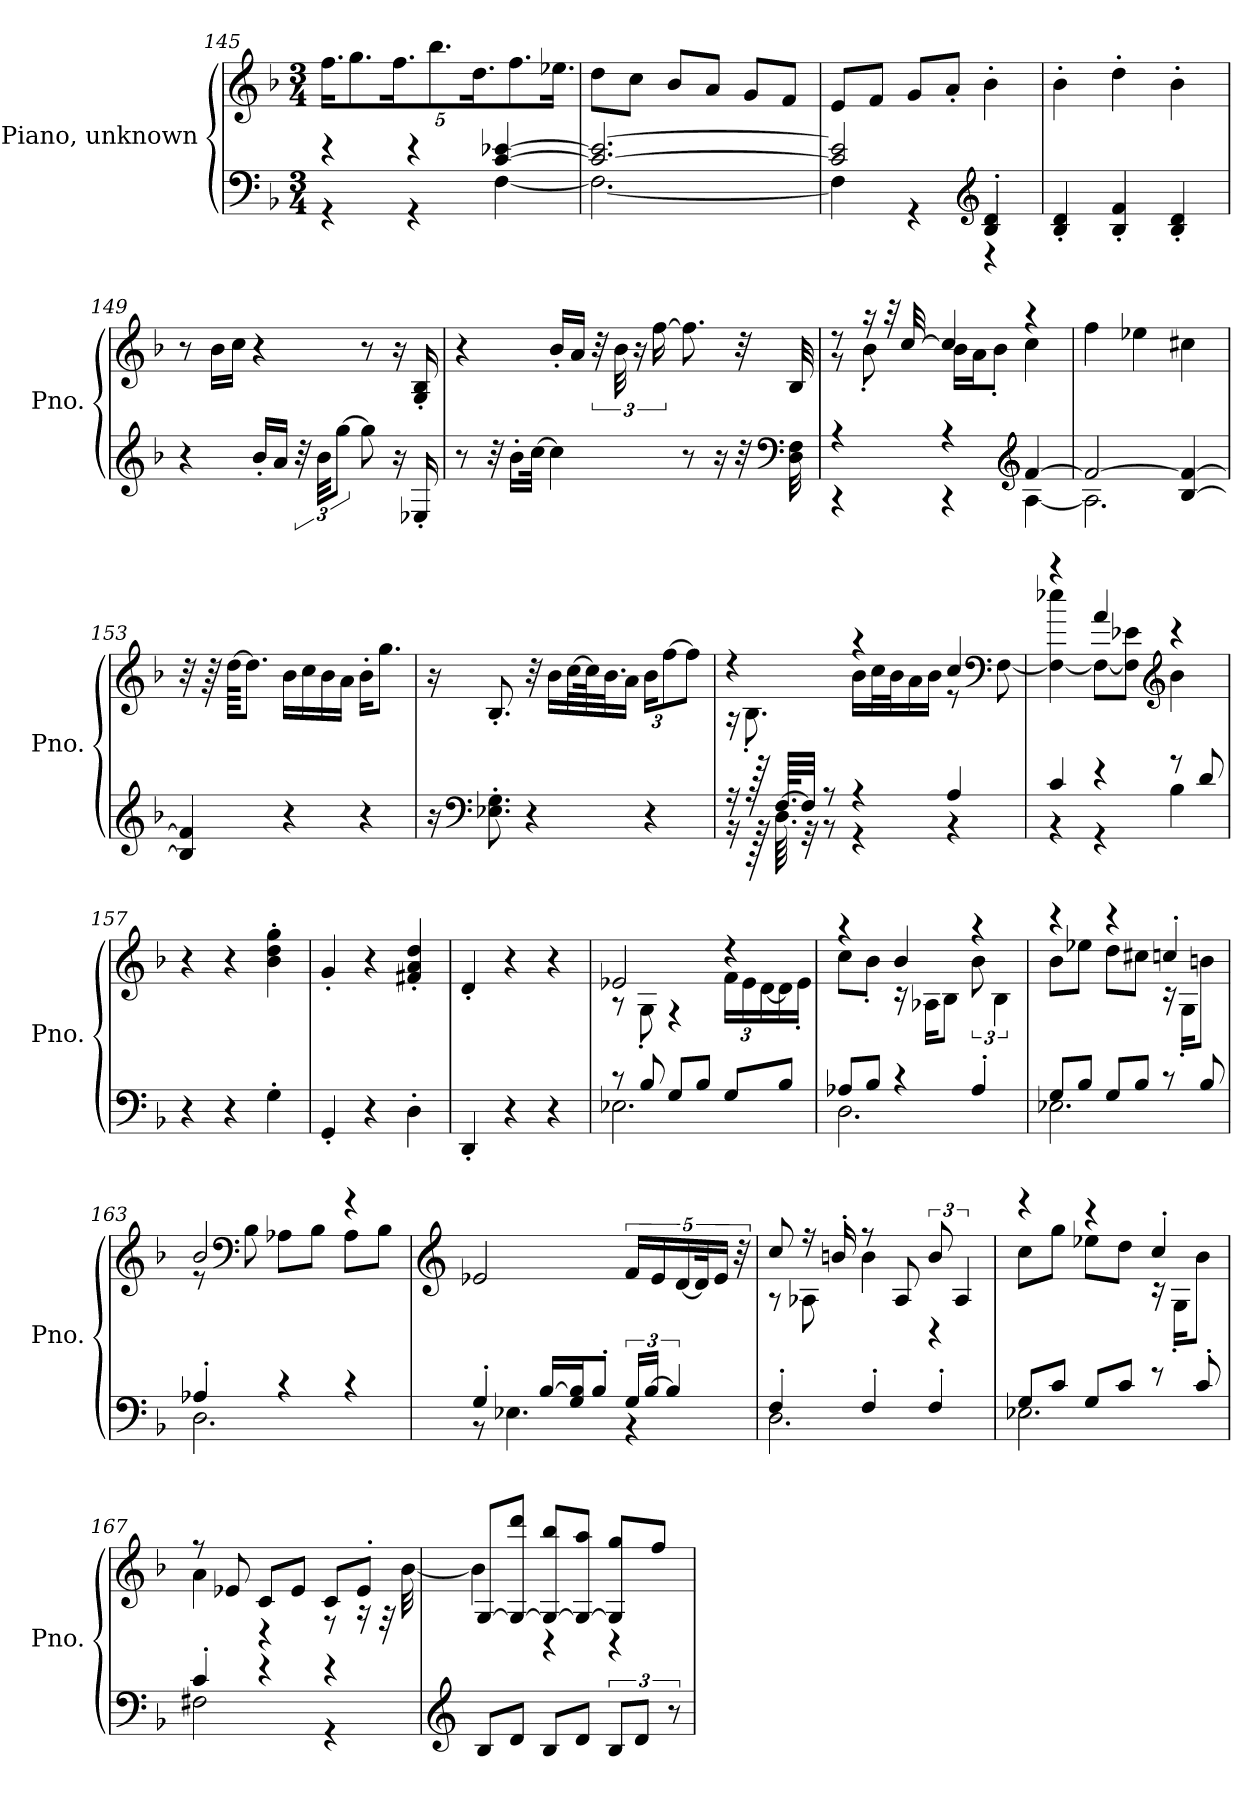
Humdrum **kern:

**kern	**kern
*part1	*part1
*staff2	*staff1
*I"Piano, unknown	*
*I'Pno.	*
*clefF4	*clefG2
*k[b-]	*k[b-]
*M3/4	*M3/4
=145	=145
*^	*
*	*	*Xbrackettup
4r	4r	20.ff\KL
.	.	10.gg\
.	.	20.ff\K
4r	4r	.
.	.	10.bb-\
.	.	20.dd\K
[4c/ [4e-X/	[4F\	.
.	.	10.ff\
.	.	20.ee-X\Jk
=146	=146	=146
2.c/_ 2.e-/_	2.F\_	8dd\L
.	.	8cc\J
.	.	8b-/L
.	.	8a/J
.	.	8g/L
.	.	8f/J
=147	=147	=147
2c/] 2e-/]	4F\]	8e/L
.	.	8f/J
.	4r	8g/L
.	.	8a'/J
*clefG2	*	*
4B-/' 4d/'	4r	4b-'\
*v	*v	*
!!LO:LB:g=z
=148	=148
4B-/' 4d/'	4b-'\
4B-/' 4f/'	4dd'\
4B-/' 4d/'	4b-'\
=149	=149
4r	8r
.	16b-\LL
.	16cc\JJ
16b-'/LL	4r
16a/JJ	.
48r	.
48b-\KKL	.
[12gg\J	.
8gg\]	8r
16r	16r
16E-X'/	16G/' 16B-/'
=150	=150
8r	4r
32r	.
16b-'\LL	.
[32cc\JJk	.
4cc\]	16b-'/LL
.	16a/JJ
*	*brackettup
.	48r
.	48b-\
.	24r
.	[24ff\
8r	8.ff\]
16r	.
32r	32r
*clefF4	*
32D\ 32F\	32B-/
=151	=151
*^	*^
4r	4r	8r	8r
.	.	16r	8b-'\
.	.	32r	.
.	.	[32cc/	.
4r	4r	4cc/]	16b-\LL
.	.	.	16a\J
.	.	.	8b-'\J
*clefG2	*	*	*
[4f/	[4A\	4r	4cc\
*	*	*v	*v
!!LO:LB:g=z
=152	=152	=152
2f/_	2.A\]	4ff\
.	.	4ee-X\
[4B-/ 4f/_	.	4cc#X\
*v	*v	*
=153	=153
4B-/] 4f/]	32r
.	64r
.	[64dd\KKKL
.	8.dd\J]
4r	16b-\LL
.	16cc\
.	16b-\
.	16a\JJ
4r	16b-'\KL
.	8.gg\J
=154	=154
16r	16r
*clefF4	*
8.E-X\' 8.G\'	8.B-'/
4r	32r
.	16b-\LL
.	[32cc\L
.	64cc\K]
.	32.b-\J
.	16a\JJ
*	*Xbrackettup
4r	24b-\KL
.	[12ff\
.	8ff\J]
!!LO:LB:g=z
=155	=155
*^	*^
16r	16r	4r	16r
128r	128r	.	8.B-'\
[64.F/KLLL	64.D\	.	.
32F/JJJ]	32r	.	.
8r	8r	.	.
4r	4r	4r	16b-\LL
.	.	.	32cc\L
.	.	.	32b-\J
.	.	.	16a\
.	.	.	16b-\JJ
4A/	4r	4cc/	8r
*	*	*clefF4	*
.	.	.	[8F\
=156	=156	=156	=156
4c/	4r	4r	4F\_ 4ee-X\
4r	4r	4a/	8F\L_
.	.	.	8F\] 8e-X\J
*	*	*clefG2	*
8r	4B-\	4r	4b-\
8d/	.	.	.
*v	*v	*	*
*	*v	*v
=157	=157
4r	4r
4r	4r
4G'\	4b-\' 4dd\' 4gg\'
=158	=158
4GG'/	4g'/
4r	4r
4D'\	4f#X/' 4a/' 4dd/'
=159	=159
4DD'/	4d'/
4r	4r
4r	4r
!!LO:LB:g=z
=160	=160
*^	*^
8r	2.E-X\	2e-X/	8r
8B-/	.	.	8G'\
8G/L	.	.	4r
8B-/J	.	.	.
8G/L	.	4r	24f\LL
.	.	.	24e-\
.	.	.	[24d\
8B-/J	.	.	16d\]
.	.	.	16e-'\JJ
=161	=161	=161	=161
8A-X/L	2.D\	4r	8cc\L
8B-/J	.	.	8b-'\J
4r	.	4b-/	16r
.	.	.	16A-X\KL
.	.	.	8B-\J
*	*	*	*brackettup
4A-'/	.	4r	12b-\
.	.	.	6B-\
=162	=162	=162	=162
8G/L	2.E-X\	4r	8b-\L
8B-/J	.	.	8ee-X\J
8G/L	.	4r	8dd\L
8B-/J	.	.	8cc#X\J
8r	.	4ccn'/	16r
.	.	.	16G'\KL
8B-/	.	.	8bn\J
=163	=163	=163	=163
4A-X'/	2.D\	2b-/	8r
*	*	*clefF4	*
.	.	.	8B-\
4r	.	.	8A-X\L
.	.	.	8B-\J
4r	.	4r	8A-\L
.	.	.	8B-\J
*	*	*v	*v
!!LO:LB:g=z
=164	=164	=164
*	*	*clefG2
4G'/	8r	2e-X/
.	4.E-X\	.
[16B-/LL	.	.
16G/ 16B-/]J	.	.
8B-'/J	.	.
24G/LL	4r	20f/LL
[24B-/JJ	.	.
.	.	20e-/
6B-/]	.	.
.	.	[20d/
.	.	40d/K]
.	.	20e-/JJ
.	.	40r
=165	=165	=165
*	*	*^
4F'/	2.D\	8cc/	8r
.	.	16r	8A-X\
.	.	16bn'/	.
4F'/	.	8r	4b\
.	.	8A-/	.
4F'/	.	12b/	4r
.	.	6A-/	.
=166	=166	=166	=166
8G/L	2.E-X\	4r	8cc\L
8c/J	.	.	8gg\J
8G/L	.	4r	8ee-X\L
8c/J	.	.	8dd\J
8r	.	4cc'/	16r
.	.	.	16G'\KL
8c'/	.	.	8b-\J
!!LO:PB:g=z	!!
=167	=167	=167	=167
4c'/	2F#X\	8r	4a\
.	.	8e-X/	.
4r	.	8c/L	4r
.	.	8e-/J	.
4r	4r	8c/L	8r
.	.	8e-'/J	16r
.	.	.	32r
.	.	.	[32b-\
*v	*v	*	*
=168	=168	=168
*clefG2	*	*
8B-/L	[8G/L	4b-\]
8d/J	8G/_ 8ddd/J	.
8B-/L	8G/_ 8bb-/L	4r
8d/J	8G/_ 8aa/J	.
12B-/L	8G/] 8gg/L	4r
12d/J	.	.
.	8ff/J	.
12r	.	.
*	*v	*v
=	=
*-	*-
